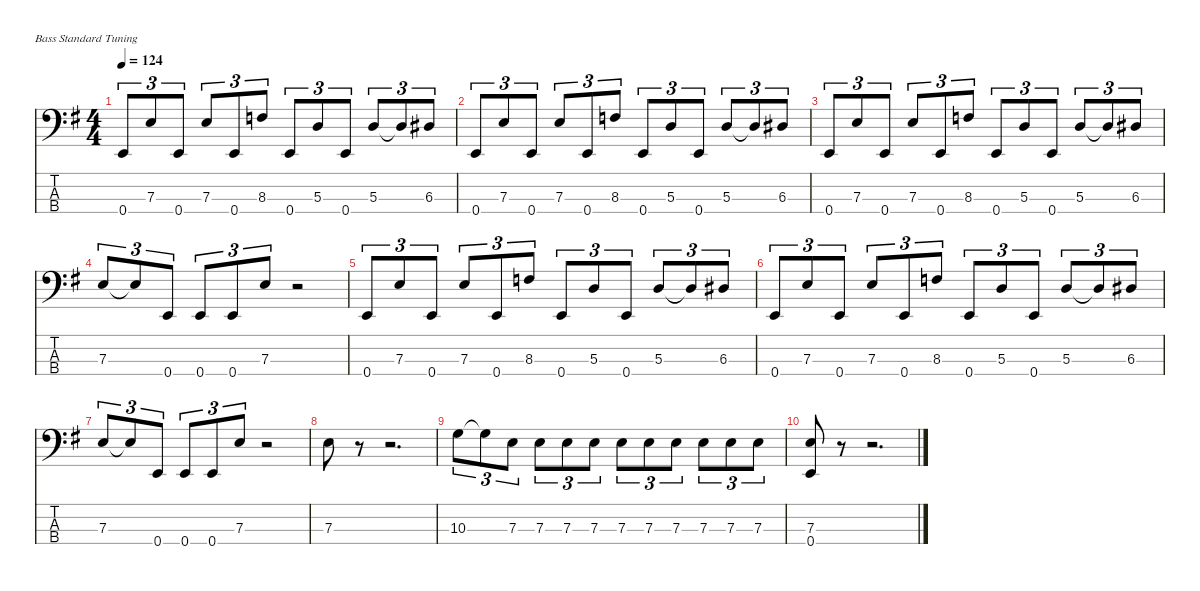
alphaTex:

\defaultSystemsLayout 4
\hideDynamics
\bracketExtendMode nobrackets
\singleTrackTrackNamePolicy hidden
\multiTrackTrackNamePolicy hidden
\otherSystemsTrackNameOrientation horizontal
\track ("Bass Gtr" "el.bs.") {defaultSystemsLayout 4 instrument electricbasspick}
\staff {score tabs}
\tuning (G2 D2 A1 E1)
\ts (4 4)
\tempo 124
\clef f4
\ks eminor
0.4{acc forcenatural}.8{tu (3 2) dy fff beam Up} 7.3{acc forcenatural}.8{tu (3 2) beam Up} 0.4{acc forcenatural}.8{tu (3 2) beam Up} 7.3{acc forcenatural}.8{tu (3 2) beam Up} 0.4{acc forcenatural}.8{tu (3 2) beam Up} 8.3{acc forcenatural}.8{tu (3 2) beam Up} 0.4{acc forcenatural}.8{tu (3 2) beam Up} 5.3{acc forcenatural}.8{tu (3 2) beam Up} 0.4{acc forcenatural}.8{tu (3 2) beam Up} 5.3{acc forcenatural}.8{tu (3 2) beam Up} 5.3{t acc forcenatural}.8{tu (3 2) beam Up} 6.3{acc #}.8{tu (3 2) beam Up} |
0.4{acc forcenatural}.8{tu (3 2) beam Up} 7.3{acc forcenatural}.8{tu (3 2) beam Up} 0.4{acc forcenatural}.8{tu (3 2) beam Up} 7.3{acc forcenatural}.8{tu (3 2) beam Up} 0.4{acc forcenatural}.8{tu (3 2) beam Up} 8.3{acc forcenatural}.8{tu (3 2) beam Up} 0.4{acc forcenatural}.8{tu (3 2) beam Up} 5.3{acc forcenatural}.8{tu (3 2) beam Up} 0.4{acc forcenatural}.8{tu (3 2) beam Up} 5.3{acc forcenatural}.8{tu (3 2) beam Up} 5.3{t acc forcenatural}.8{tu (3 2) beam Up} 6.3{acc #}.8{tu (3 2) beam Up} |
0.4{acc forcenatural}.8{tu (3 2) beam Up} 7.3{acc forcenatural}.8{tu (3 2) beam Up} 0.4{acc forcenatural}.8{tu (3 2) beam Up} 7.3{acc forcenatural}.8{tu (3 2) beam Up} 0.4{acc forcenatural}.8{tu (3 2) beam Up} 8.3{acc forcenatural}.8{tu (3 2) beam Up} 0.4{acc forcenatural}.8{tu (3 2) beam Up} 5.3{acc forcenatural}.8{tu (3 2) beam Up} 0.4{acc forcenatural}.8{tu (3 2) beam Up} 5.3{acc forcenatural}.8{tu (3 2) beam Up} 5.3{t acc forcenatural}.8{tu (3 2) beam Up} 6.3{acc #}.8{tu (3 2) beam Up} |
7.3{acc forcenatural}.8{tu (3 2) beam Up} 7.3{t acc forcenatural}.8{tu (3 2) beam Up} 0.4{acc forcenatural}.8{tu (3 2) beam Up} 0.4{acc forcenatural}.8{tu (3 2) beam Up} 0.4{acc forcenatural}.8{tu (3 2) beam Up} 7.3{acc forcenatural}.8{tu (3 2) beam Up} r.2{beam Up} |
0.4{acc forcenatural}.8{tu (3 2) beam Up} 7.3{acc forcenatural}.8{tu (3 2) beam Up} 0.4{acc forcenatural}.8{tu (3 2) beam Up} 7.3{acc forcenatural}.8{tu (3 2) beam Up} 0.4{acc forcenatural}.8{tu (3 2) beam Up} 8.3{acc forcenatural}.8{tu (3 2) beam Up} 0.4{acc forcenatural}.8{tu (3 2) beam Up} 5.3{acc forcenatural}.8{tu (3 2) beam Up} 0.4{acc forcenatural}.8{tu (3 2) beam Up} 5.3{acc forcenatural}.8{tu (3 2) beam Up} 5.3{t acc forcenatural}.8{tu (3 2) beam Up} 6.3{acc #}.8{tu (3 2) beam Up} |
0.4{acc forcenatural}.8{tu (3 2) beam Up} 7.3{acc forcenatural}.8{tu (3 2) beam Up} 0.4{acc forcenatural}.8{tu (3 2) beam Up} 7.3{acc forcenatural}.8{tu (3 2) beam Up} 0.4{acc forcenatural}.8{tu (3 2) beam Up} 8.3{acc forcenatural}.8{tu (3 2) beam Up} 0.4{acc forcenatural}.8{tu (3 2) beam Up} 5.3{acc forcenatural}.8{tu (3 2) beam Up} 0.4{acc forcenatural}.8{tu (3 2) beam Up} 5.3{acc forcenatural}.8{tu (3 2) beam Up} 5.3{t acc forcenatural}.8{tu (3 2) beam Up} 6.3{acc #}.8{tu (3 2) beam Up} |
7.3{acc forcenatural}.8{tu (3 2) beam Up} 7.3{t acc forcenatural}.8{tu (3 2) beam Up} 0.4{acc forcenatural}.8{tu (3 2) beam Up} 0.4{acc forcenatural}.8{tu (3 2) beam Up} 0.4{acc forcenatural}.8{tu (3 2) beam Up} 7.3{acc forcenatural}.8{tu (3 2) beam Up} r.2{beam Up} |
7.3{acc forcenatural}.8{beam Down} r.8{beam Down} r.2{d beam Down} |
10.3{acc forcenatural}.8{tu (3 2) beam Down} 10.3{t acc forcenatural}.8{tu (3 2) beam Down} 7.3{acc forcenatural}.8{tu (3 2) beam Down} 7.3{acc forcenatural}.8{tu (3 2) beam Down} 7.3{acc forcenatural}.8{tu (3 2) beam Down} 7.3{acc forcenatural}.8{tu (3 2) beam Down} 7.3{acc forcenatural}.8{tu (3 2) beam Down} 7.3{acc forcenatural}.8{tu (3 2) beam Down} 7.3{acc forcenatural}.8{tu (3 2) beam Down} 7.3{acc forcenatural}.8{tu (3 2) beam Down} 7.3{acc forcenatural}.8{tu (3 2) beam Down} 7.3{acc forcenatural}.8{tu (3 2) beam Down} |
(7.3{acc forcenatural} 0.4{acc forcenatural}).8{beam Up} r.8{beam Up} r.2{d beam Up}
